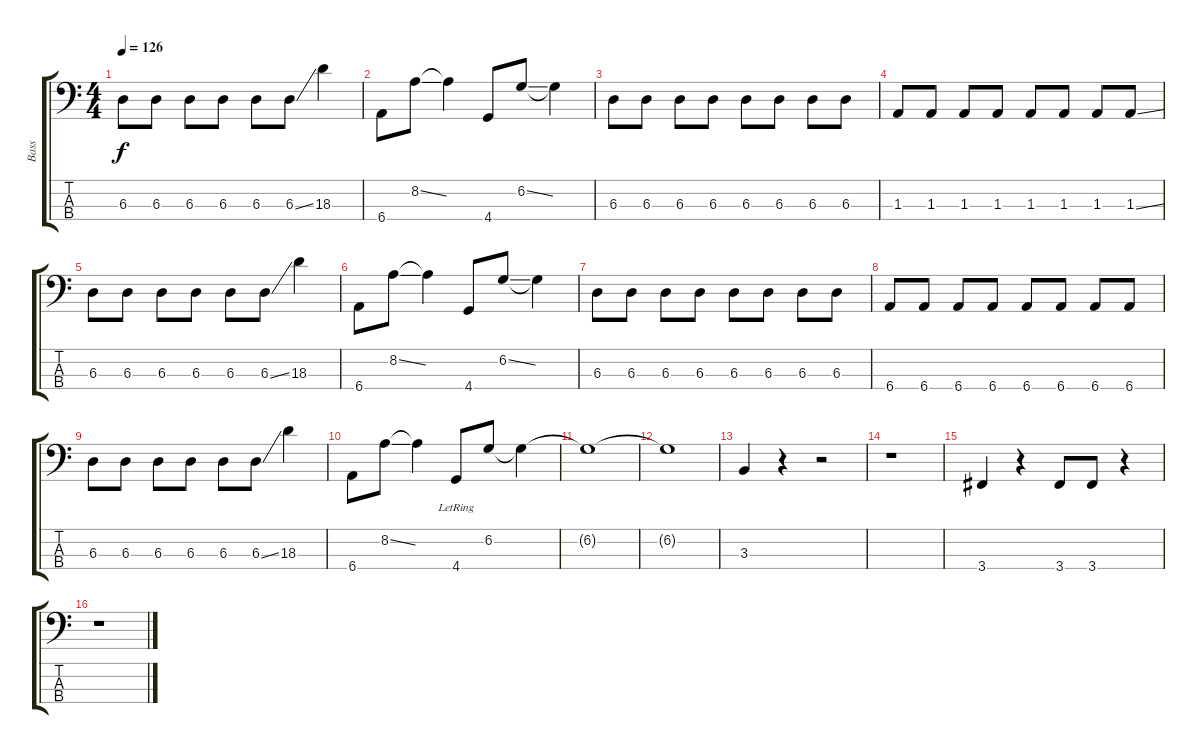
\track ("Bass" "Bass") {instrument electricbasspick}
\staff {score tabs}
\tuning (Gb2 Db2 Ab1 Eb1) {hide}
\ts (4 4)
\tempo 126
\clef f4
\ks c
6.3.8{dy f} 6.3.8 6.3.8 6.3.8 6.3.8 6.3{ss}.8 18.3.4 |
6.4.8 8.2{ss}.8 8.2{t}.4 4.4.8 6.2{ss}.8 6.2{t}.4 |
6.3.8 6.3.8 6.3.8 6.3.8 6.3.8 6.3.8 6.3.8 6.3.8 |
1.3.8 1.3.8 1.3.8 1.3.8 1.3.8 1.3.8 1.3.8 1.3{ss}.8 |
6.3.8 6.3.8 6.3.8 6.3.8 6.3.8 6.3{ss}.8 18.3.4 |
6.4.8 8.2{ss}.8 8.2{t}.4 4.4.8 6.2{ss}.8 6.2{t}.4 |
6.3.8 6.3.8 6.3.8 6.3.8 6.3.8 6.3.8 6.3.8 6.3.8 |
6.4.8 6.4.8 6.4.8 6.4.8 6.4.8 6.4.8 6.4.8 6.4.8 |
6.3.8 6.3.8 6.3.8 6.3.8 6.3.8 6.3{ss}.8 18.3.4 |
6.4.8 8.2{ss}.8 8.2{t}.4 4.4{lr}.8 6.2.8 6.2{t}.4 |
6.2{t}.1 |
6.2{t}.1 |
3.3.4 r.4 r.2 |
r.1 |
3.4.4 r.4 3.4.8 3.4.8 r.4 |
r.1
